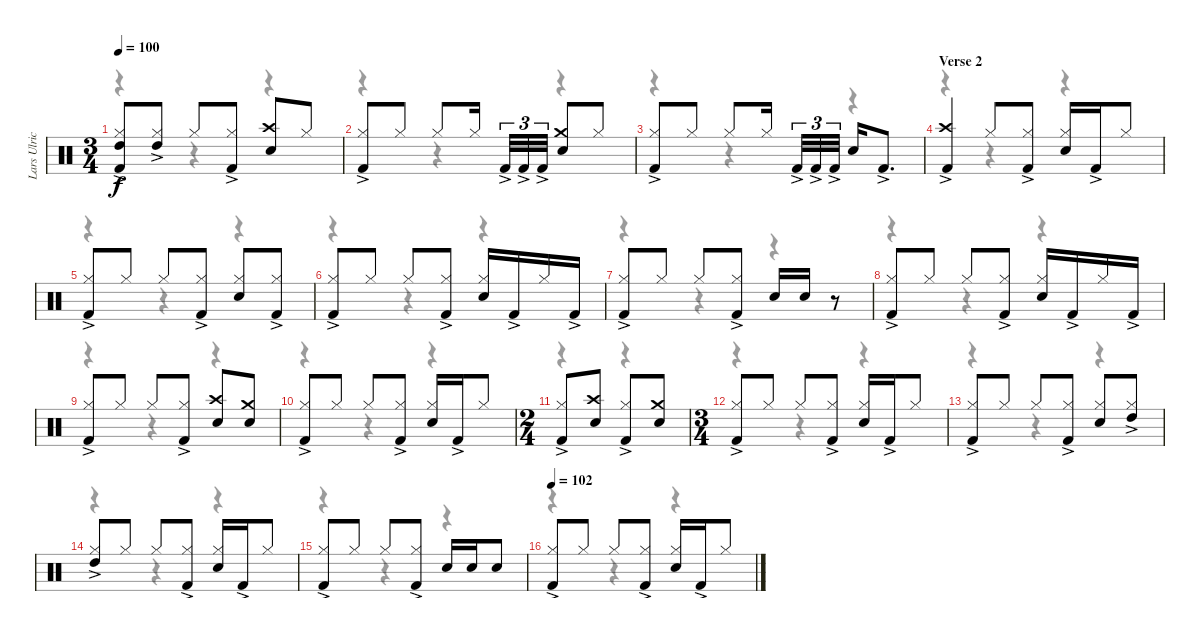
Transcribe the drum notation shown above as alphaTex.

\track ("Lars Ulrich (Drums)" "Lars Ulric") {instrument percussion}
\staff {score}
\articulation defaults
\voice
\ts (3 4)
\tempo 100
\clef neutral
\ks c
("High Tom (hit)"{ac} "Hi-Hat (closed)" "Kick (hit) 2"{ac}).8{dy f} ("High Tom (hit)"{ac} "Hi-Hat (closed)").8 "Hi-Hat (closed)".8 ("Hi-Hat (closed)" "Kick (hit) 2"{ac}).8 ("Crash high (hit)" "Snare (hit) 2").8 "Hi-Hat (closed)".8 |
("Hi-Hat (closed)" "Kick (hit) 2"{ac}).8 "Hi-Hat (closed)".8 "Hi-Hat (closed)".8 "Hi-Hat (closed)".16 "Kick (hit) 2"{ac}.32{tu (3 2)} "Kick (hit) 2"{ac}.32{tu (3 2)} "Kick (hit) 2"{ac}.32{tu (3 2)} ("Crash medium (hit)" "Snare (hit) 2").8 "Hi-Hat (closed)".8 |
("Hi-Hat (closed)" "Kick (hit) 2"{ac}).8 "Hi-Hat (closed)".8 "Hi-Hat (closed)".8 "Hi-Hat (closed)".16 "Kick (hit) 2"{ac}.32{tu (3 2)} "Kick (hit) 2"{ac}.32{tu (3 2)} "Kick (hit) 2"{ac}.32{tu (3 2)} "Snare (hit) 2".16 "Kick (hit) 2"{ac}.8{d} |
\section ("" "Verse 2")
("Crash high (hit)" "Kick (hit) 2"{ac}).4 "Hi-Hat (closed)".8 ("Hi-Hat (closed)" "Kick (hit) 2"{ac}).8 ("Hi-Hat (closed)" "Snare (hit) 2").16 "Kick (hit) 2"{ac}.16 "Hi-Hat (closed)".8 |
("Hi-Hat (closed)" "Kick (hit) 2"{ac}).8 "Hi-Hat (closed)".8 "Hi-Hat (closed)".8 ("Hi-Hat (closed)" "Kick (hit) 2"{ac}).8 ("Hi-Hat (closed)" "Snare (hit) 2").8 ("Hi-Hat (closed)" "Kick (hit) 2"{ac}).8 |
("Hi-Hat (closed)" "Kick (hit) 2"{ac}).8 "Hi-Hat (closed)".8 "Hi-Hat (closed)".8 ("Hi-Hat (closed)" "Kick (hit) 2"{ac}).8 ("Hi-Hat (closed)" "Snare (hit) 2").16 "Kick (hit) 2"{ac}.16 "Hi-Hat (closed)".16 "Kick (hit) 2"{ac}.16 |
("Hi-Hat (closed)" "Kick (hit) 2"{ac}).8 "Hi-Hat (closed)".8 "Hi-Hat (closed)".8 ("Hi-Hat (closed)" "Kick (hit) 2"{ac}).8 "Snare (hit) 2".16 "Snare (hit) 2".16 r.8 |
("Hi-Hat (closed)" "Kick (hit) 2"{ac}).8 "Hi-Hat (closed)".8 "Hi-Hat (closed)".8 ("Hi-Hat (closed)" "Kick (hit) 2"{ac}).8 ("Hi-Hat (closed)" "Snare (hit) 2").16 "Kick (hit) 2"{ac}.16 "Hi-Hat (closed)".16 "Kick (hit) 2"{ac}.16 |
("Hi-Hat (closed)" "Kick (hit) 2"{ac}).8 "Hi-Hat (closed)".8 "Hi-Hat (closed)".8 ("Hi-Hat (closed)" "Kick (hit) 2"{ac}).8 ("Crash high (hit)" "Snare (hit) 2").8 ("Crash medium (hit)" "Snare (hit) 2").8 |
("Hi-Hat (closed)" "Kick (hit) 2"{ac}).8 "Hi-Hat (closed)".8 "Hi-Hat (closed)".8 ("Hi-Hat (closed)" "Kick (hit) 2"{ac}).8 ("Hi-Hat (closed)" "Snare (hit) 2").16 "Kick (hit) 2"{ac}.16 "Hi-Hat (closed)".8 |
\ts (2 4)
("Hi-Hat (closed)" "Kick (hit) 2"{ac}).8 ("Crash high (hit)" "Snare (hit) 2").8 ("Hi-Hat (closed)" "Kick (hit) 2"{ac}).8 ("Crash medium (hit)" "Snare (hit) 2").8 |
\ts (3 4)
("Hi-Hat (closed)" "Kick (hit) 2"{ac}).8 "Hi-Hat (closed)".8 "Hi-Hat (closed)".8 ("Hi-Hat (closed)" "Kick (hit) 2"{ac}).8 ("Hi-Hat (closed)" "Snare (hit) 2").16 "Kick (hit) 2"{ac}.16 "Hi-Hat (closed)".8 |
("Hi-Hat (closed)" "Kick (hit) 2"{ac}).8 "Hi-Hat (closed)".8 "Hi-Hat (closed)".8 ("Hi-Hat (closed)" "Kick (hit) 2"{ac}).8 ("Hi-Hat (closed)" "Snare (hit) 2").8 ("High Tom (hit)"{ac} "Hi-Hat (closed)").8 |
("High Tom (hit)"{ac} "Hi-Hat (closed)").8 "Hi-Hat (closed)".8 "Hi-Hat (closed)".8 ("Hi-Hat (closed)" "Kick (hit) 2"{ac}).8 ("Hi-Hat (closed)" "Snare (hit) 2").16 "Kick (hit) 2"{ac}.16 "Hi-Hat (closed)".8 |
("Hi-Hat (closed)" "Kick (hit) 2"{ac}).8 "Hi-Hat (closed)".8 "Hi-Hat (closed)".8 ("Hi-Hat (closed)" "Kick (hit) 2"{ac}).8 "Snare (hit) 2".16 "Snare (hit) 2".16 "Snare (hit) 2".8 |
\tempo 102
("Hi-Hat (closed)" "Kick (hit) 2"{ac}).8 "Hi-Hat (closed)".8 "Hi-Hat (closed)".8 ("Hi-Hat (closed)" "Kick (hit) 2"{ac}).8 ("Hi-Hat (closed)" "Snare (hit) 2").16 "Kick (hit) 2"{ac}.16 "Hi-Hat (closed)".8
\voice
\clef neutral
\ottava regular
\simile none
\ks c
r.4{dy f} r.4 r.4 |
r.4 r.4 r.4 |
r.4 r.4 r.4 |
r.4 r.4 r.4 |
r.4 r.4 r.4 |
r.4 r.4 r.4 |
r.4 r.4 r.4 |
r.4 r.4 r.4 |
r.4 r.4 r.4 |
r.4 r.4 r.4 |
r.4 r.4 |
r.4 r.4 r.4 |
r.4 r.4 r.4 |
r.4 r.4 r.4 |
r.4 r.4 r.4 |
r.4 r.4 r.4
